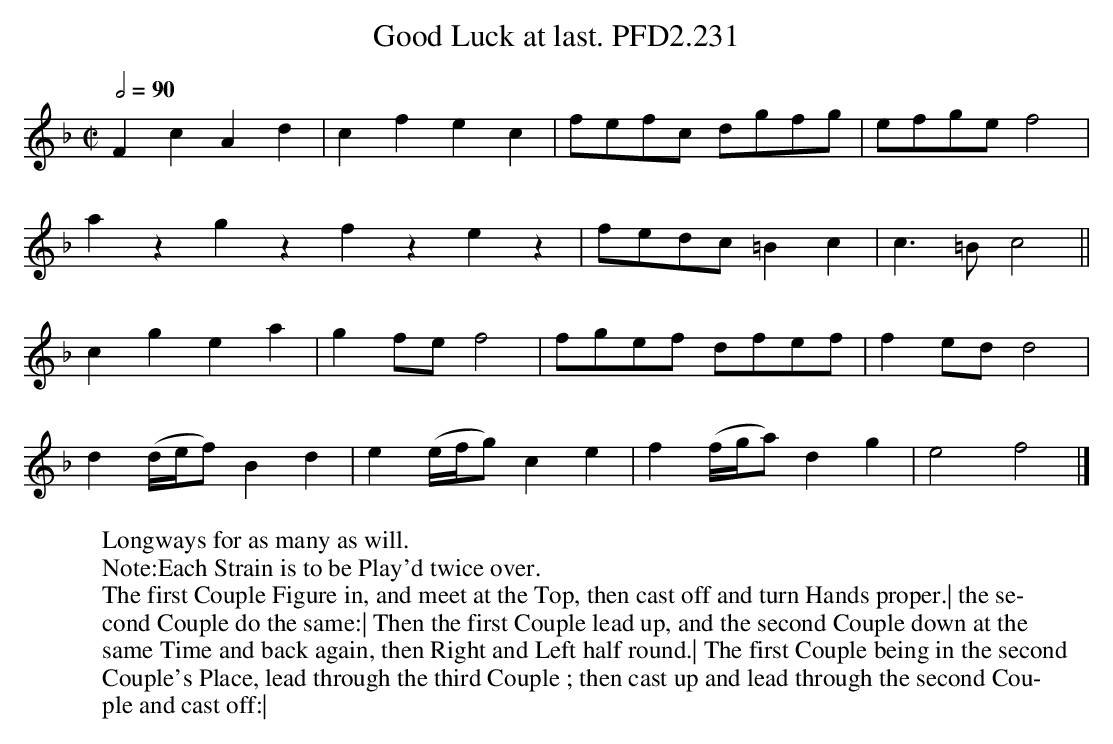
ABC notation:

X:1
T:Good Luck at last. PFD2.231
M:C|
L:1/8
Q:1/2=90
K:F
F2c2A2d2|c2f2e2c2|fefc dgfg|efgef4|
a2z2g2z2f2z2e2z2|fedc=B2c2|c3=Bc4||
c2g2e2a2|g2fef4|fgef dfef|f2edd4|
d2(d/e/f)B2d2|e2(e/f/g)c2e2|f2(f/g/a)d2g2|e4f4|]
W:Longways for as many as will.
W:Note:Each Strain is to be Play'd twice over.
W:The first Couple Figure in, and meet at the Top, then cast off and turn Hands proper.| the se-
W:cond Couple do the same:| Then the first Couple lead up, and the second Couple down at the
W:same Time and back again, then Right and Left half round.| The first Couple being in the second
W:Couple's Place, lead through the third Couple ; then cast up and lead through the second Cou-
W:ple and cast off:|
